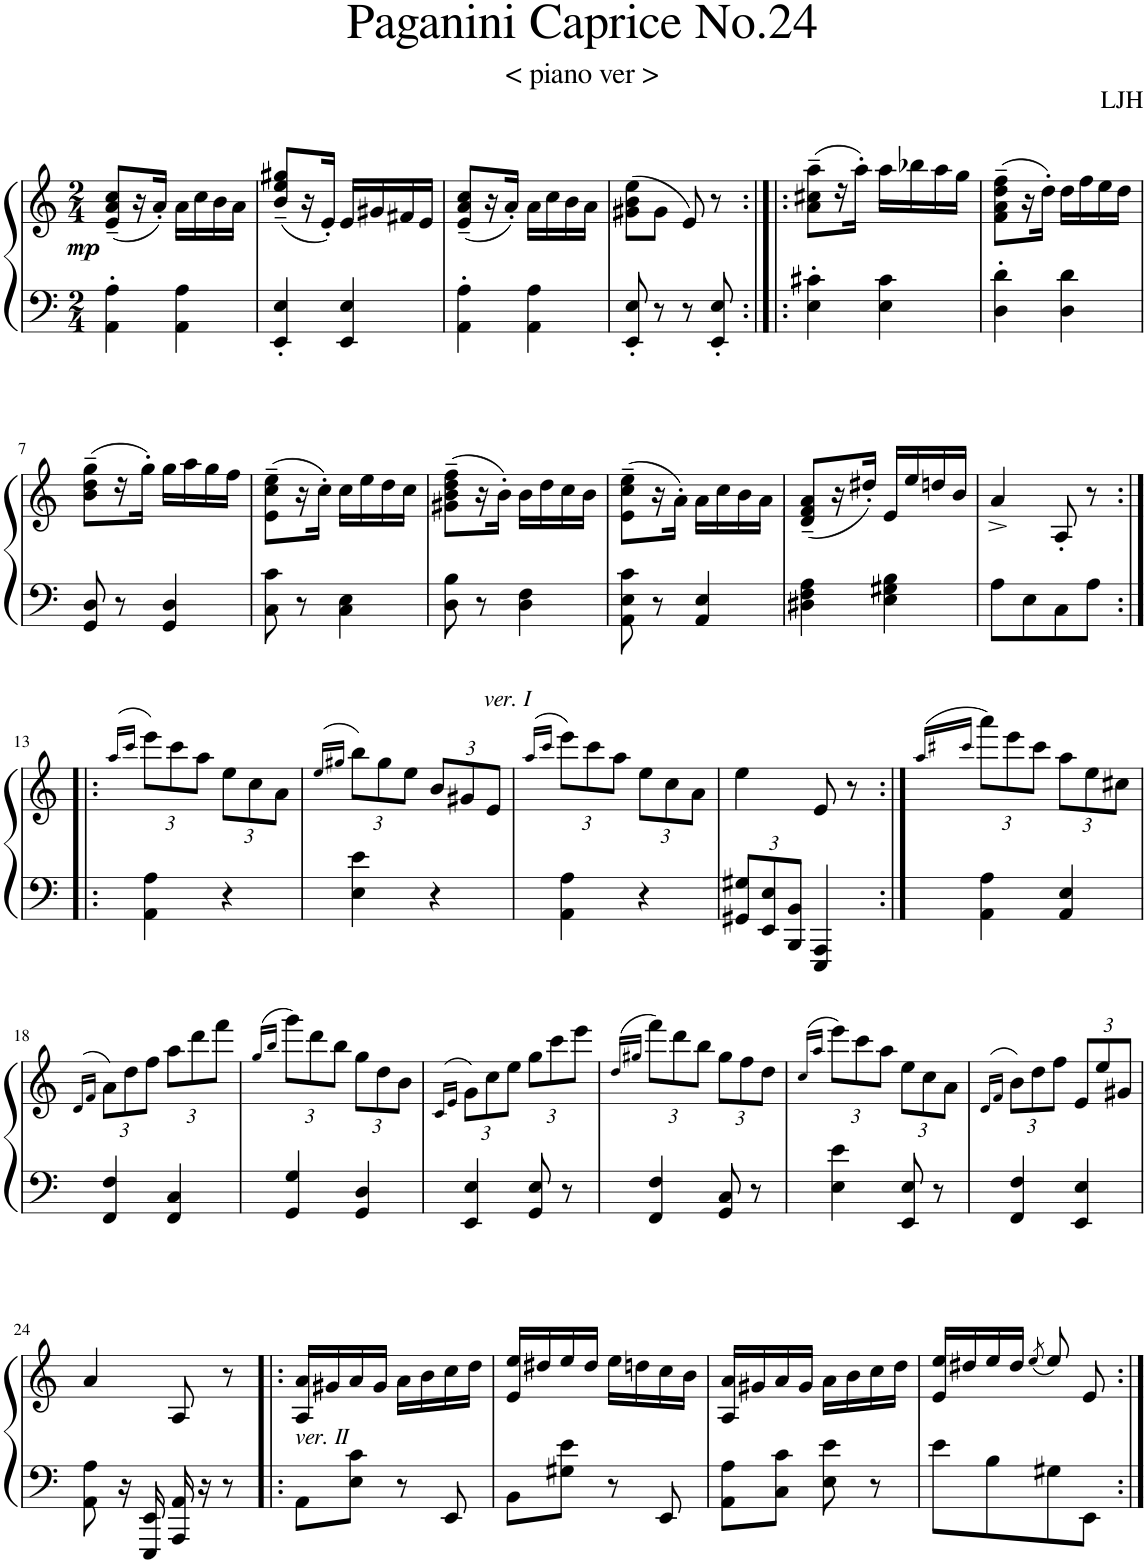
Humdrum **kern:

**kern	**kern	**dynam
*part1	*part1	*part1
*staff2	*staff1	*staff1/2
*I"Piano	*	*
*I'Pno.	*	*
*clefF4	*clefG2	*
*k[]	*k[]	*
*M2/4	*M2/4	*
=1	=1	=1
!	!	!LO:DY:b
4AA\' 4A\'	(8e/~ 8a/~ 8cc/~L	mp
.	16r	.
.	16a'/JJ)	.
4AA\ 4A\	16a\LL	.
.	16cc\	.
.	16b\	.
.	16a\JJ	.
=2	=2	=2
4EE/' 4E/'	(8b/~ 8ee/~ 8gg#X/~L	.
.	16r	.
.	16e'/JJ)	.
4EE/ 4E/	16e/LL	.
.	16g#X/	.
.	16f#X/	.
.	16e/JJ	.
=3	=3	=3
4AA\' 4A\'	(8e/~ 8a/~ 8cc/~L	.
.	16r	.
.	16a'/JJ)	.
4AA\ 4A\	16a\LL	.
.	16cc\	.
.	16b\	.
.	16a\JJ	.
=4	=4	=4
8EE/' 8E/'	(8g#X\ 8b\ 8ee\L	.
8r	8g#\J	.
8r	8e/)	.
8EE/' 8E/'	8r	.
=5:|!|:	=5:|!|:	=5:|!|:
4E\' 4c#X\'	(8a\~ 8cc#X\~ 8aa\~L	.
.	16r	.
.	16aa'\JJ)	.
4E\ 4c#\	16aa\LL	.
.	16bb-X\	.
.	16aa\	.
.	16gg\JJ	.
=6	=6	=6
4D\' 4d\'	(8f\~ 8a\~ 8dd\~ 8ff\~L	.
.	16r	.
.	16dd'\JJ)	.
4D\ 4d\	16dd\LL	.
.	16ff\	.
.	16ee\	.
.	16dd\JJ	.
!!LO:LB:g=z
=7	=7	=7
8GG/ 8D/	(8b\~ 8dd\~ 8gg\~L	.
8r	16r	.
.	16gg'\JJ)	.
4GG/ 4D/	16gg\LL	.
.	16aa\	.
.	16gg\	.
.	16ff\JJ	.
=8	=8	=8
8C\ 8c\	(8e\~ 8cc\~ 8ee\~L	.
8r	16r	.
.	16cc'\JJ)	.
4C\ 4E\	16cc\LL	.
.	16ee\	.
.	16dd\	.
.	16cc\JJ	.
=9	=9	=9
8D\ 8B\	(8g#X\~ 8b\~ 8dd\~ 8ff\~L	.
8r	16r	.
.	16b'\JJ)	.
4D\ 4F\	16b\LL	.
.	16dd\	.
.	16cc\	.
.	16b\JJ	.
=10	=10	=10
8AA\ 8E\ 8c\	(8e\~ 8cc\~ 8ee\~L	.
8r	16r	.
.	16a'\JJ)	.
4AA/ 4E/	16a\LL	.
.	16cc\	.
.	16b\	.
.	16a\JJ	.
=11	=11	=11
4D#X\ 4F\ 4A\	(8d/~ 8f/~ 8a/~L	.
.	16r	.
.	16dd#X'/JJ)	.
4E\ 4G#X\ 4B\	16e/LL	.
.	16ee/	.
.	16ddn/	.
.	16b/JJ	.
=12	=12	=12
8A\L	4a^/	.
8E\	.	.
8C\	8A'/	.
8A\J	8r	.
!!LO:LB:g=z
=13:|!|:	=13:|!|:	=13:|!|:
.	(>16qaa/LL	.
.	16qccc/JJ	.
*	*Xbrackettup	*
4AA\ 4A\	12eee\L)	.
.	12ccc\	.
.	12aa\J	.
4r	12ee\L	.
.	12cc\	.
.	12a\J	.
=14	=14	=14
.	(>16qee/LL	.
.	16qgg#X/JJ	.
4E\ 4e\	12bb\L)	.
.	12gg#\	.
.	12ee\J	.
4r	12b/L	.
.	12g#X/	.
.	12e/J	.
=15	=15	=15
.	(>16qaa/LL	.
.	16qccc/JJ	.
4AA\ 4A\	12eee\L)	.
.	12ccc\	.
.	12aa\J	.
4r	12ee\L	.
.	12cc\	.
.	12a\J	.
=16	=16	=16
*Xbrackettup	*	*
12GG#X/ 12G#X/L	4ee\	.
12EE/ 12E/	.	.
12BBB/ 12BB/J	.	.
4EEE/ 4E/	8e/	.
.	8r	.
=17:|!	=17:|!	=17:|!
.	(>16qaa/LL	.
.	16qccc#X/JJ	.
4AA\ 4A\	12aaa\L)	.
.	12eee\	.
.	12ccc#\J	.
4AA/ 4E/	12aa\L	.
.	12ee\	.
.	12cc#X\J	.
!!LO:LB:g=z
=18	=18	=18
.	(>16qd/LL	.
.	16qf/JJ	.
4FF/ 4F/	12a\L)	.
.	12dd\	.
.	12ff\J	.
4FF/ 4C/	12aa\L	.
.	12ddd\	.
.	12fff\J	.
=19	=19	=19
.	(>16qgg/LL	.
.	16qbb/JJ	.
4GG/ 4G/	12ggg\L)	.
.	12ddd\	.
.	12bb\J	.
4GG/ 4D/	12gg\L	.
.	12dd\	.
.	12b\J	.
=20	=20	=20
.	(>16qc/LL	.
.	16qe/JJ	.
4EE/ 4E/	12g\L)	.
.	12cc\	.
.	12ee\J	.
8GG/ 8E/	12gg\L	.
.	12ccc\	.
8r	.	.
.	12eee\J	.
=21	=21	=21
.	(>16qdd/LL	.
.	16qgg#X/JJ	.
4FF/ 4F/	12fff\L)	.
.	12ddd\	.
.	12bb\J	.
8GG/ 8C/	12gg#\L	.
.	12ff\	.
8r	.	.
.	12dd\J	.
=22	=22	=22
.	(>16qcc/LL	.
.	16qaa/JJ	.
4E\ 4e\	12eee\L)	.
.	12ccc\	.
.	12aa\J	.
8EE/ 8E/	12ee\L	.
.	12cc\	.
8r	.	.
.	12a\J	.
=23	=23	=23
.	(>16qd/LL	.
.	16qf/JJ	.
4FF/ 4F/	12b\L)	.
.	12dd\	.
.	12ff\J	.
4EE/ 4E/	12e/L	.
.	12ee/	.
.	12g#X/J	.
!!LO:LB:g=z
=24	=24	=24
8AA\ 8A\	4a/	.
16r	.	.
16EEE/ 16EE/	.	.
16AAA/ 16AA/	8A/	.
16r	.	.
8r	8r	.
=25!|:	=25!|:	=25!|:
!	!LO:TX:b:i:t=ver. II	!
8AA\L	16A/ 16a/LL	.
.	16g#X/	.
8E\ 8c\J	16a/	.
.	16g#/JJ	.
8r	16a\LL	.
.	16b\	.
8EE/	16cc\	.
.	16dd\JJ	.
=26	=26	=26
8BB\L	16e/ 16ee/LL	.
.	16dd#X/	.
8G#X\ 8e\J	16ee/	.
.	16dd#/JJ	.
8r	16ee\LL	.
.	16ddn\	.
8EE/	16cc\	.
.	16b\JJ	.
=27	=27	=27
8AA\ 8A\L	16A/ 16a/LL	.
.	16g#X/	.
8C\ 8c\J	16a/	.
.	16g#/JJ	.
8E\ 8e\	16a\LL	.
.	16b\	.
8r	16cc\	.
.	16dd\JJ	.
=28	=28	=28
8e\L	16e/ 16ee/LL	.
.	16dd#X/	.
8B\	16ee/	.
.	16dd#/JJ	.
.	(8qee/	.
8G#X\	8ee/)	.
8EE\J	8e/	.
=:|!	=:|!	=:|!
*-	*-	*-
